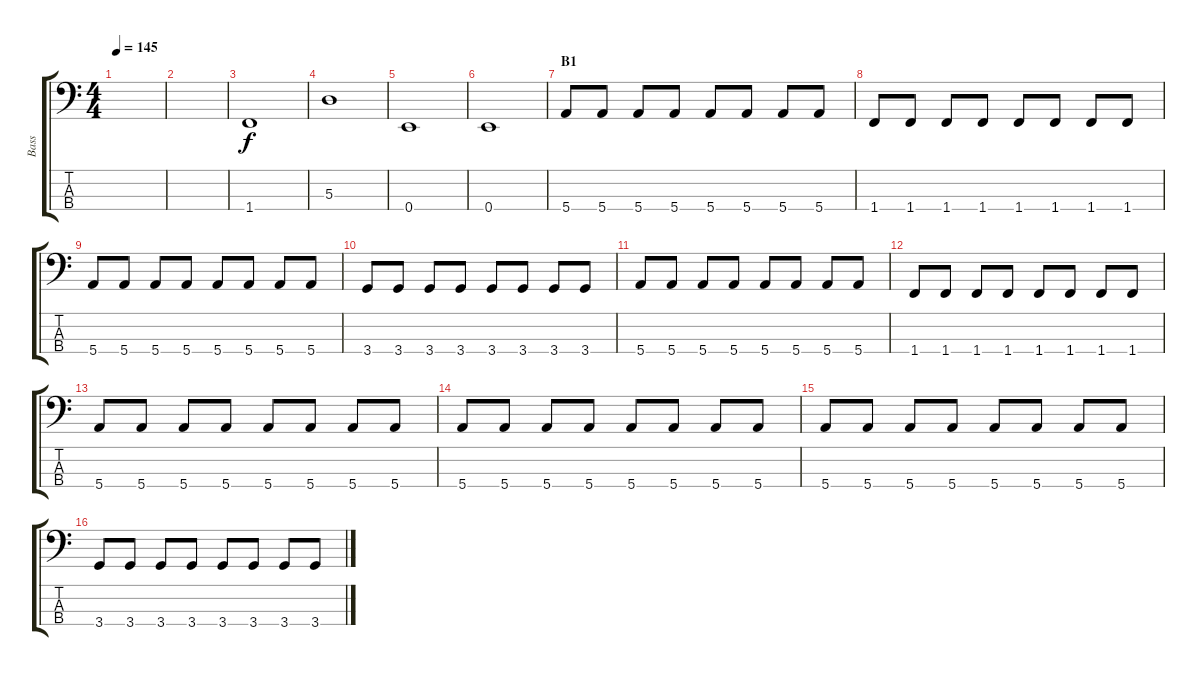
\track ("Bass" "Bass") {instrument electricbassfinger}
\staff {score tabs}
\tuning (G2 D2 A1 E1) {hide}
\ts (4 4)
\tempo 145
\clef f4
\ks c
|
|
1.4.1 |
5.3.1 |
0.4.1 |
0.4.1 |
\section ("" "B1")
5.4.8 5.4.8 5.4.8 5.4.8 5.4.8 5.4.8 5.4.8 5.4.8 |
1.4.8 1.4.8 1.4.8 1.4.8 1.4.8 1.4.8 1.4.8 1.4.8 |
5.4.8 5.4.8 5.4.8 5.4.8 5.4.8 5.4.8 5.4.8 5.4.8 |
3.4.8 3.4.8 3.4.8 3.4.8 3.4.8 3.4.8 3.4.8 3.4.8 |
5.4.8 5.4.8 5.4.8 5.4.8 5.4.8 5.4.8 5.4.8 5.4.8 |
1.4.8 1.4.8 1.4.8 1.4.8 1.4.8 1.4.8 1.4.8 1.4.8 |
5.4.8 5.4.8 5.4.8 5.4.8 5.4.8 5.4.8 5.4.8 5.4.8 |
5.4.8 5.4.8 5.4.8 5.4.8 5.4.8 5.4.8 5.4.8 5.4.8 |
5.4.8 5.4.8 5.4.8 5.4.8 5.4.8 5.4.8 5.4.8 5.4.8 |
3.4.8 3.4.8 3.4.8 3.4.8 3.4.8 3.4.8 3.4.8 3.4.8
